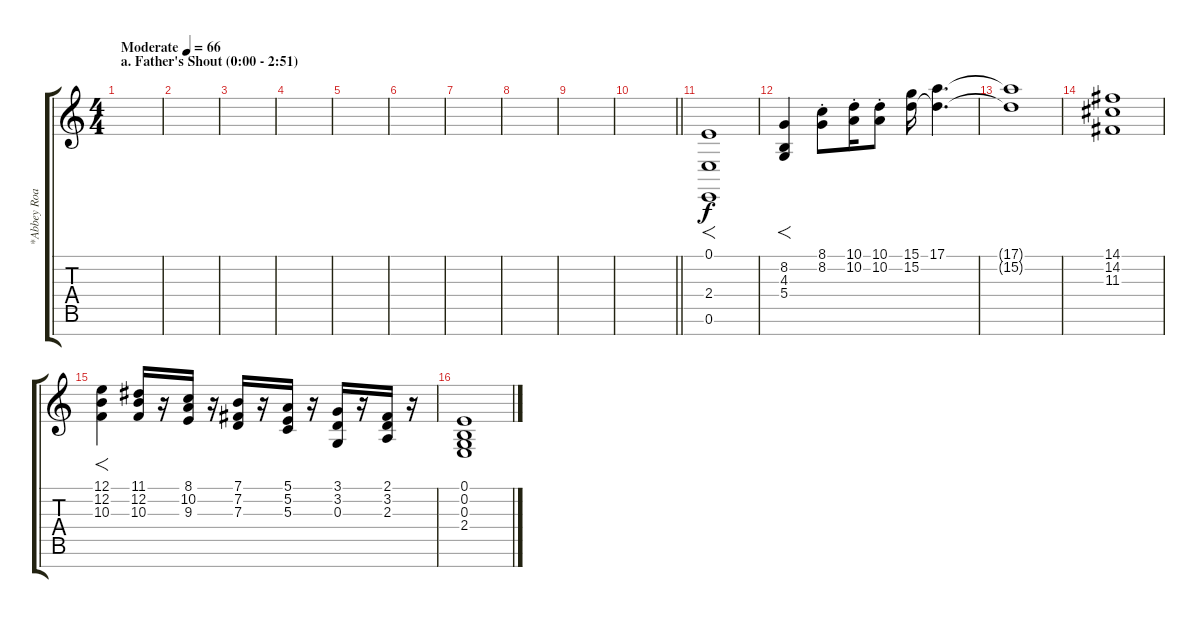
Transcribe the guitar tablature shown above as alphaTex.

\track ("*Abbey Road Orchestra* Brass II" "*Abbey Roa") {instrument trombone}
\staff {score tabs}
\tuning (E4 B3 G3 D3 A2 E2 B1) {hide}
\ts (4 4)
\section ("" "a. Father's Shout (0:00 - 2:51)")
\tempo (66 "Moderate")
\clef g2
\ks c
|
|
|
|
|
|
|
|
|
\barLineRight lightlight
|
(0.1 2.4 0.6).1{f} |
(8.2 4.3 5.4).4{f} (8.1{st} 8.2{st}).8 (10.1{st} 10.2{st}).16 (10.1{st} 10.2{st}).8 (15.1 15.2).16 (17.1 15.2{t}).4{d} |
(17.1{t} 15.2{t}).1 |
(14.1 14.2 11.3).1 |
(12.1 12.2 10.3).4{f} (11.1 12.2 10.3).16 r.16 (8.1 10.2 9.3).16 r.16 (7.1 7.2 7.3).16 r.16 (5.1 5.2 5.3).16 r.16 (3.1 3.2 0.3).16 r.16 (2.1 3.2 2.3).16 r.16 |
(0.1 0.2 0.3 2.4).1
